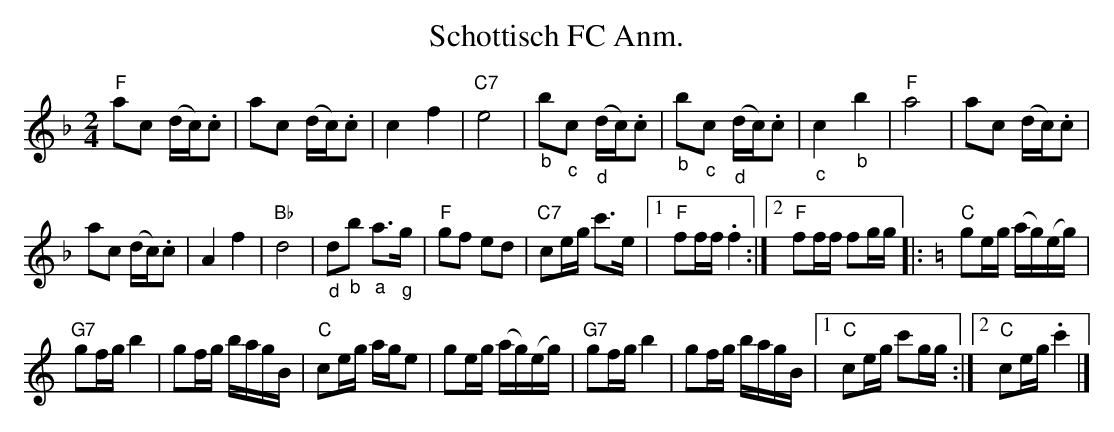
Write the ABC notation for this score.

X:1
T: Schottisch FC Anm.
M:2/4
L:1/8
K:F
"F"ac (d/c/).c | ac (d/c/).c | c2f2 | "C7"e4 | "_b"b"_c"c ("_d"d/c/).c | "_b"b"_c"c ("_d"d/c/).c | "_c"c2"_b"b2 | "F"a4 | ac (d/c/).c |
ac (d/c/).c | A2f2 | "Bb"d4 | "_d"d"_b"b "_a"a>"_g"g | "F"gf ed | "C7"ce/g/ c'>e |1 "F"ff/f/.f2 :|2 "F"ff/f/ fg/g/ |: [K:C] "C"ge/g/ [L:1/16] (ag)(eg) |
"G7"g2fg b4 | g2fg bagB | "C"c2eg age2 | g2eg (ag)(eg) | "G7"g2fg b4 | g2fg bagB |1 "C"c2eg c'2gg :|2 "C"c2eg .c'4 |]
